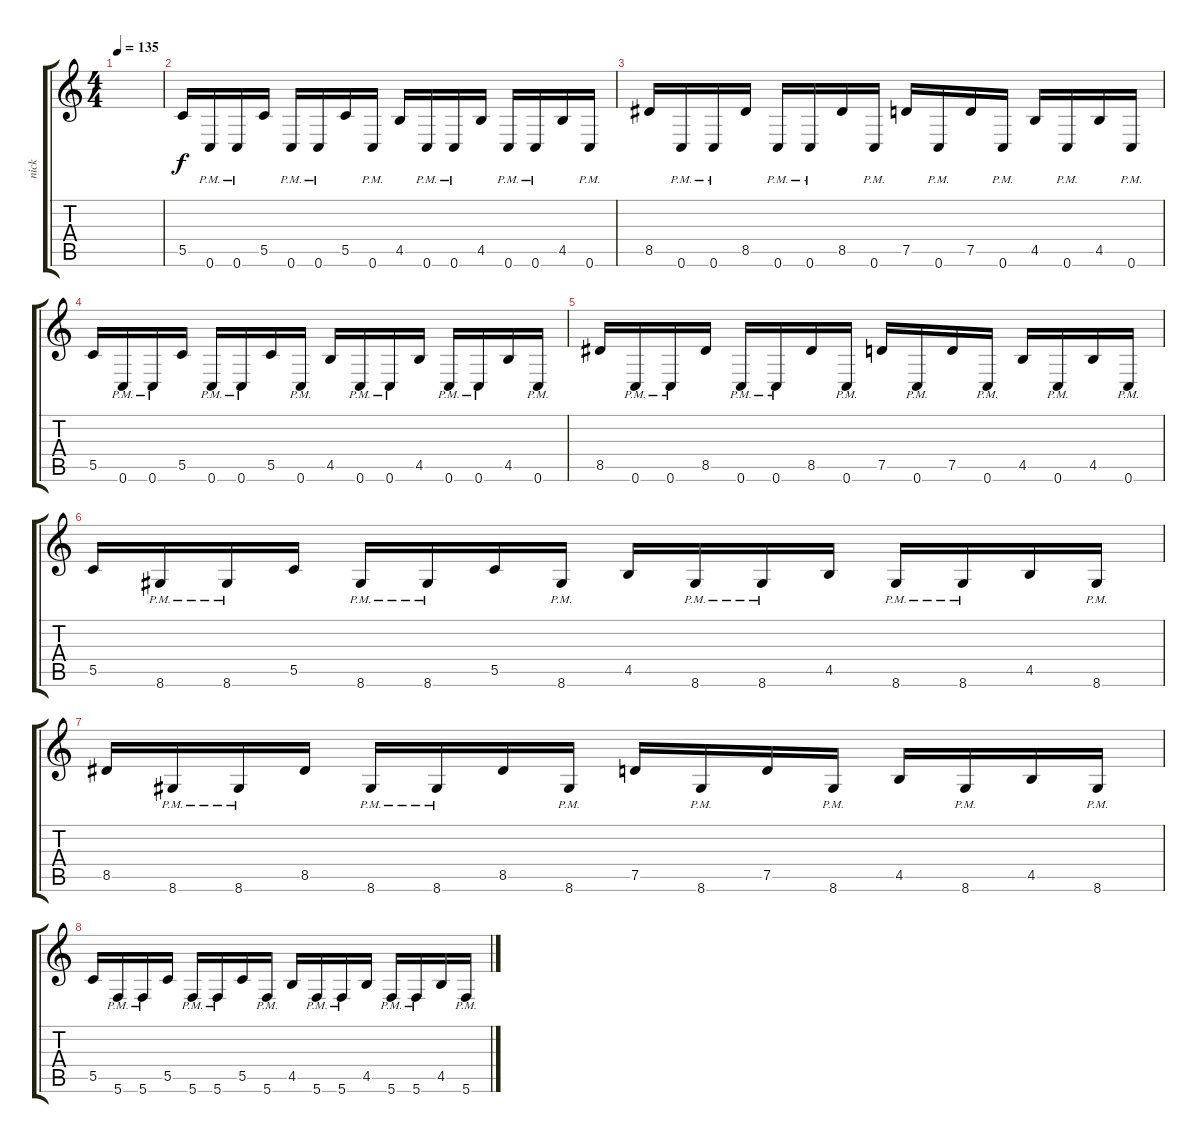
\track ("nick" "nick") {instrument distortionguitar}
\staff {score tabs}
\tuning (D4 A3 F3 C3 G2 C2) {hide}
\ts (4 4)
\tempo 135
\clef g2
\ks c
|
5.5.16 0.6{pm}.16 0.6{pm}.16 5.5.16 0.6{pm}.16 0.6{pm}.16 5.5.16 0.6{pm}.16 4.5.16 0.6{pm}.16 0.6{pm}.16 4.5.16 0.6{pm}.16 0.6{pm}.16 4.5.16 0.6{pm}.16 |
8.5.16 0.6{pm}.16 0.6{pm}.16 8.5.16 0.6{pm}.16 0.6{pm}.16 8.5.16 0.6{pm}.16 7.5.16 0.6{pm}.16 7.5.16 0.6{pm}.16 4.5.16 0.6{pm}.16 4.5.16 0.6{pm}.16 |
5.5.16 0.6{pm}.16 0.6{pm}.16 5.5.16 0.6{pm}.16 0.6{pm}.16 5.5.16 0.6{pm}.16 4.5.16 0.6{pm}.16 0.6{pm}.16 4.5.16 0.6{pm}.16 0.6{pm}.16 4.5.16 0.6{pm}.16 |
8.5.16 0.6{pm}.16 0.6{pm}.16 8.5.16 0.6{pm}.16 0.6{pm}.16 8.5.16 0.6{pm}.16 7.5.16 0.6{pm}.16 7.5.16 0.6{pm}.16 4.5.16 0.6{pm}.16 4.5.16 0.6{pm}.16 |
5.5.16 8.6{pm}.16 8.6{pm}.16 5.5.16 8.6{pm}.16 8.6{pm}.16 5.5.16 8.6{pm}.16 4.5.16 8.6{pm}.16 8.6{pm}.16 4.5.16 8.6{pm}.16 8.6{pm}.16 4.5.16 8.6{pm}.16 |
8.5.16 8.6{pm}.16 8.6{pm}.16 8.5.16 8.6{pm}.16 8.6{pm}.16 8.5.16 8.6{pm}.16 7.5.16 8.6{pm}.16 7.5.16 8.6{pm}.16 4.5.16 8.6{pm}.16 4.5.16 8.6{pm}.16 |
5.5.16 5.6{pm}.16 5.6{pm}.16 5.5.16 5.6{pm}.16 5.6{pm}.16 5.5.16 5.6{pm}.16 4.5.16 5.6{pm}.16 5.6{pm}.16 4.5.16 5.6{pm}.16 5.6{pm}.16 4.5.16 5.6{pm}.16
